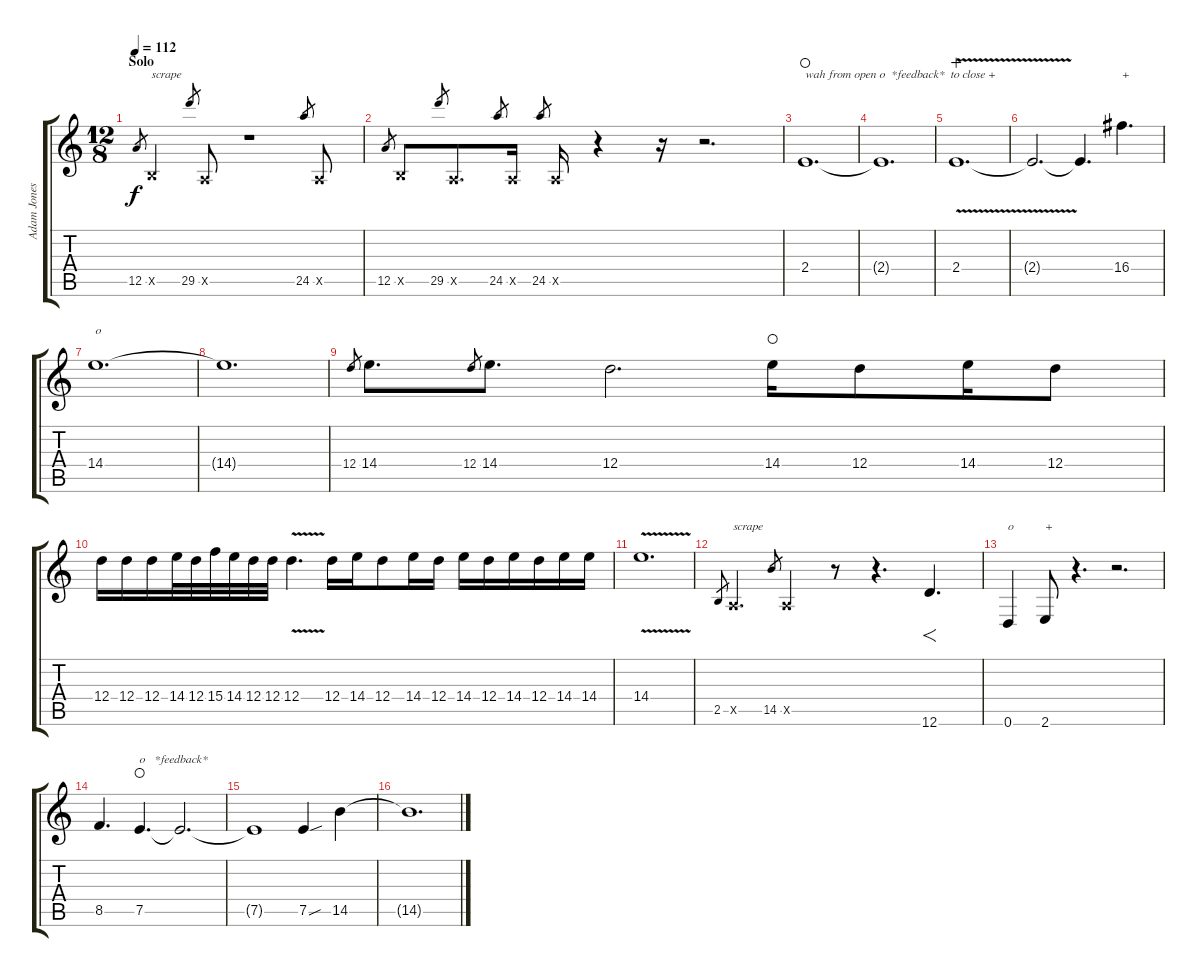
\track ("Adam Jones Over" "Adam Jones") {instrument overdrivenguitar}
\staff {score tabs}
\tuning (E4 B3 G3 D3 A2 D2) {hide}
\ts (12 8)
\section ("" "Solo")
\tempo 112
\clef g2
\ks c
12.5.8{gr dy f} 2.5{x}.4{txt "scrape" volume 16 instrument overdrivenguitar} 29.5.8{gr} 0.5{x}.8 r.1 24.5.8{gr} 0.5{x}.8 |
12.5.8{gr} 2.5{x}.8 29.5.8{gr} 0.5{x}.8{d} 24.5.8{gr} 0.5{x}.16 24.5.8{gr} 0.5{x}.16 r.4 r.16 r.2{d} |
2.4.1{d txt "wah from open o  *feedback*  to close +" instrument overdrivenguitar waho} |
2.4{t}.1{d} |
2.4{v}.1{d wahc} |
2.4{t}.2{d} 2.4{t}.4{d} 16.4.4{d txt "+"} |
14.4.1{d txt "o"} |
14.4{t}.1{d} |
12.4.8{gr} 14.4.8{d} 12.4.8{gr} 14.4.8{d} 12.4.2{d} 14.4.16{waho} 12.4.8 14.4.16 12.4.8 |
12.4.16 12.4.16 12.4.16 14.4.32 12.4.32 15.4.32 14.4.32 12.4.32 12.4.32 12.4{v}.4{d} 12.4.16 14.4.16 12.4.8 14.4.16 12.4.16 14.4.16 12.4.16 14.4.16 12.4.16 14.4.16 14.4.16 |
14.4{v}.1{d} |
2.5.8{gr} 0.5{x}.4{d txt "scrape"} 14.5.8{gr} 0.5{x}.4 r.8 r.4{d} 12.6.4{f d} |
0.6.4{txt "o"} 2.6.8{txt "+"} r.4{d} r.2{d} |
8.5.4{d} 7.5.4{d txt "o   *feedback*" waho} 7.5{t}.2{d} |
7.5{t}.1 7.5{sou}.4 14.5.4 |
14.5{t}.1{d}
